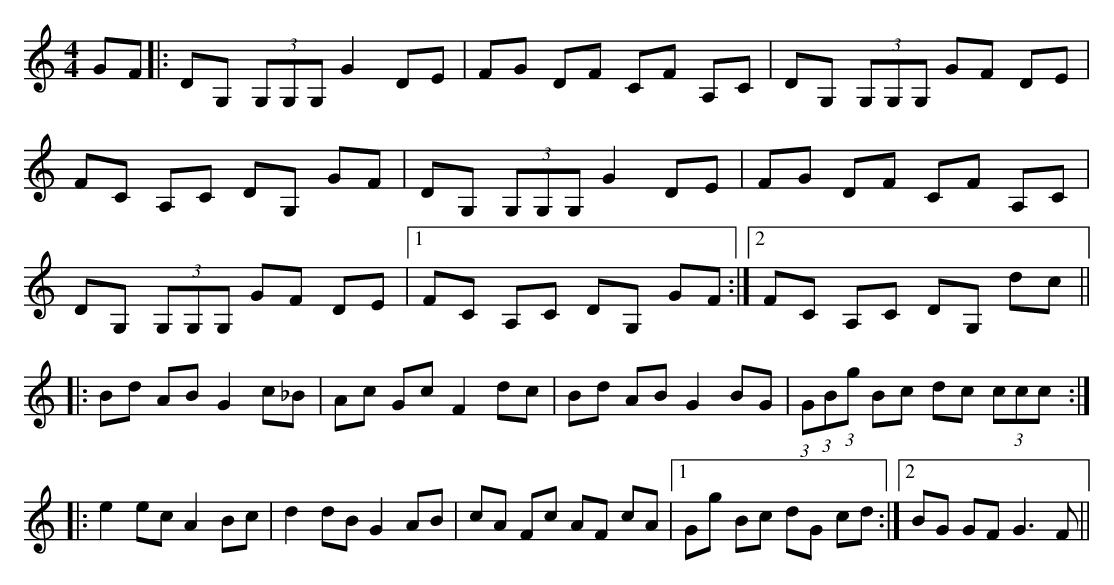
X:1
M:4/4
K:Gmix
GF|:DG, (3G,G,G, G2 DE|FG DF CF A,C|DG, (3G,G,G, GF DE|
FC A,C DG, GF|DG, (3G,G,G, G2 DE|FG DF CF A,C|
DG, (3G,G,G, GF DE|1 FC A,C DG, GF:|2 FC A,C DG, dc||
|:Bd AB G2 c_B|Ac Gc F2 dc|Bd AB G2 BG|(3:2:1G(3:2:1B(3:2:1g Bc dc (3ccc:|
|:e2 ec A2 Bc|d2 dB G2 AB|cA Fc AF cA|1 Gg Bc dG cd:|2 BG GF G3 F||
